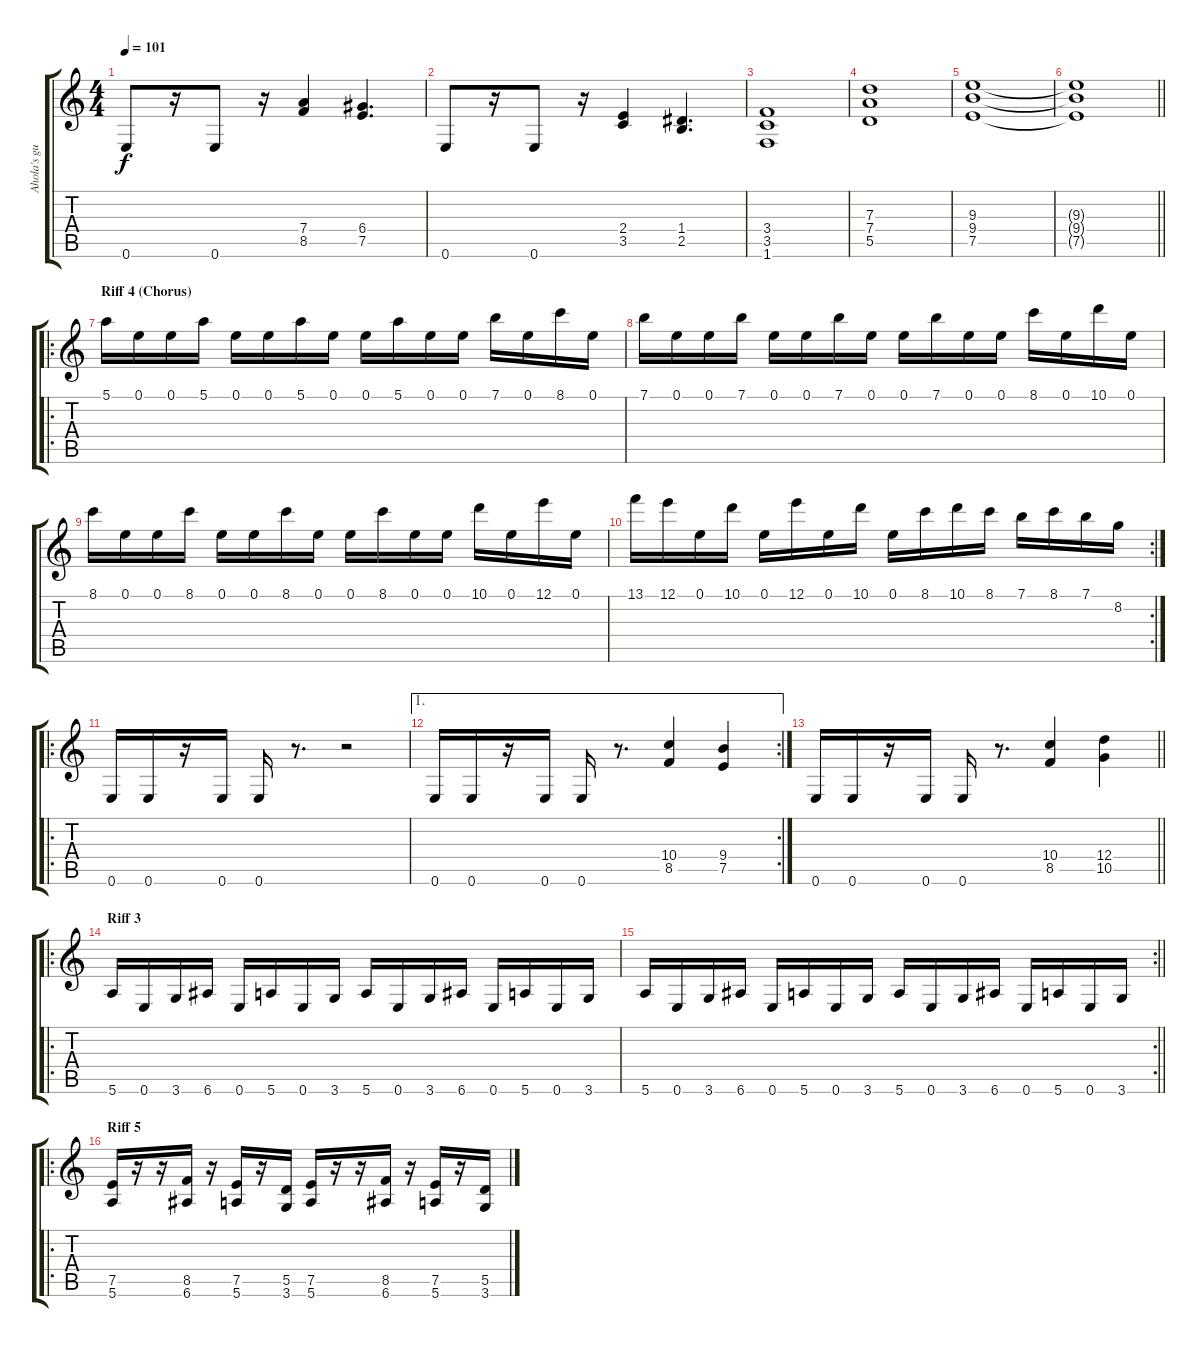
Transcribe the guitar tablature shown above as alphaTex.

\track ("Ahola's guitar" "Ahola's gu") {instrument distortionguitar}
\staff {score tabs}
\tuning (E4 B3 G3 D3 A2 E2) {hide}
\ts (4 4)
\tempo 101
\clef g2
\ks c
0.6.8{dy f} r.16 0.6.8 r.16 (7.4 8.5).4 (6.4 7.5).4{d} |
0.6.8 r.16 0.6.8 r.16 (2.4 3.5).4 (1.4 2.5).4{d} |
(3.4 3.5 1.6).1 |
(7.3 7.4 5.5).1 |
(9.3 9.4 7.5).1 |
\barLineRight lightlight
(9.3{t} 9.4{t} 7.5{t}).1 |
\ro
\section ("" "Riff 4 (Chorus)")
5.1.16 0.1.16 0.1.16 5.1.16 0.1.16 0.1.16 5.1.16 0.1.16 0.1.16 5.1.16 0.1.16 0.1.16 7.1.16 0.1.16 8.1.16 0.1.16 |
7.1.16 0.1.16 0.1.16 7.1.16 0.1.16 0.1.16 7.1.16 0.1.16 0.1.16 7.1.16 0.1.16 0.1.16 8.1.16 0.1.16 10.1.16 0.1.16 |
8.1.16 0.1.16 0.1.16 8.1.16 0.1.16 0.1.16 8.1.16 0.1.16 0.1.16 8.1.16 0.1.16 0.1.16 10.1.16 0.1.16 12.1.16 0.1.16 |
\rc 2
13.1.16 12.1.16 0.1.16 10.1.16 0.1.16 12.1.16 0.1.16 10.1.16 0.1.16 8.1.16 10.1.16 8.1.16 7.1.16 8.1.16 7.1.16 8.2.16 |
\ro
0.6.16 0.6.16 r.16 0.6.16 0.6.16 r.8{d} r.2 |
\ae 1
\rc 2
0.6.16 0.6.16 r.16 0.6.16 0.6.16 r.8{d} (10.4 8.5).4 (9.4 7.5).4 |
\barLineRight lightlight
0.6.16 0.6.16 r.16 0.6.16 0.6.16 r.8{d} (10.4 8.5).4 (12.4 10.5).4 |
\ro
\section ("" "Riff 3")
5.6.16 0.6.16 3.6.16 6.6.16 0.6.16 5.6.16 0.6.16 3.6.16 5.6.16 0.6.16 3.6.16 6.6.16 0.6.16 5.6.16 0.6.16 3.6.16 |
\rc 2
\barLineRight lightlight
5.6.16 0.6.16 3.6.16 6.6.16 0.6.16 5.6.16 0.6.16 3.6.16 5.6.16 0.6.16 3.6.16 6.6.16 0.6.16 5.6.16 0.6.16 3.6.16 |
\ro
\section ("" "Riff 5")
(7.5 5.6).16 r.16 r.16 (8.5 6.6).16 r.16 (7.5 5.6).16 r.16 (5.5 3.6).16 (7.5 5.6).16 r.16 r.16 (8.5 6.6).16 r.16 (7.5 5.6).16 r.16 (5.5 3.6).16
